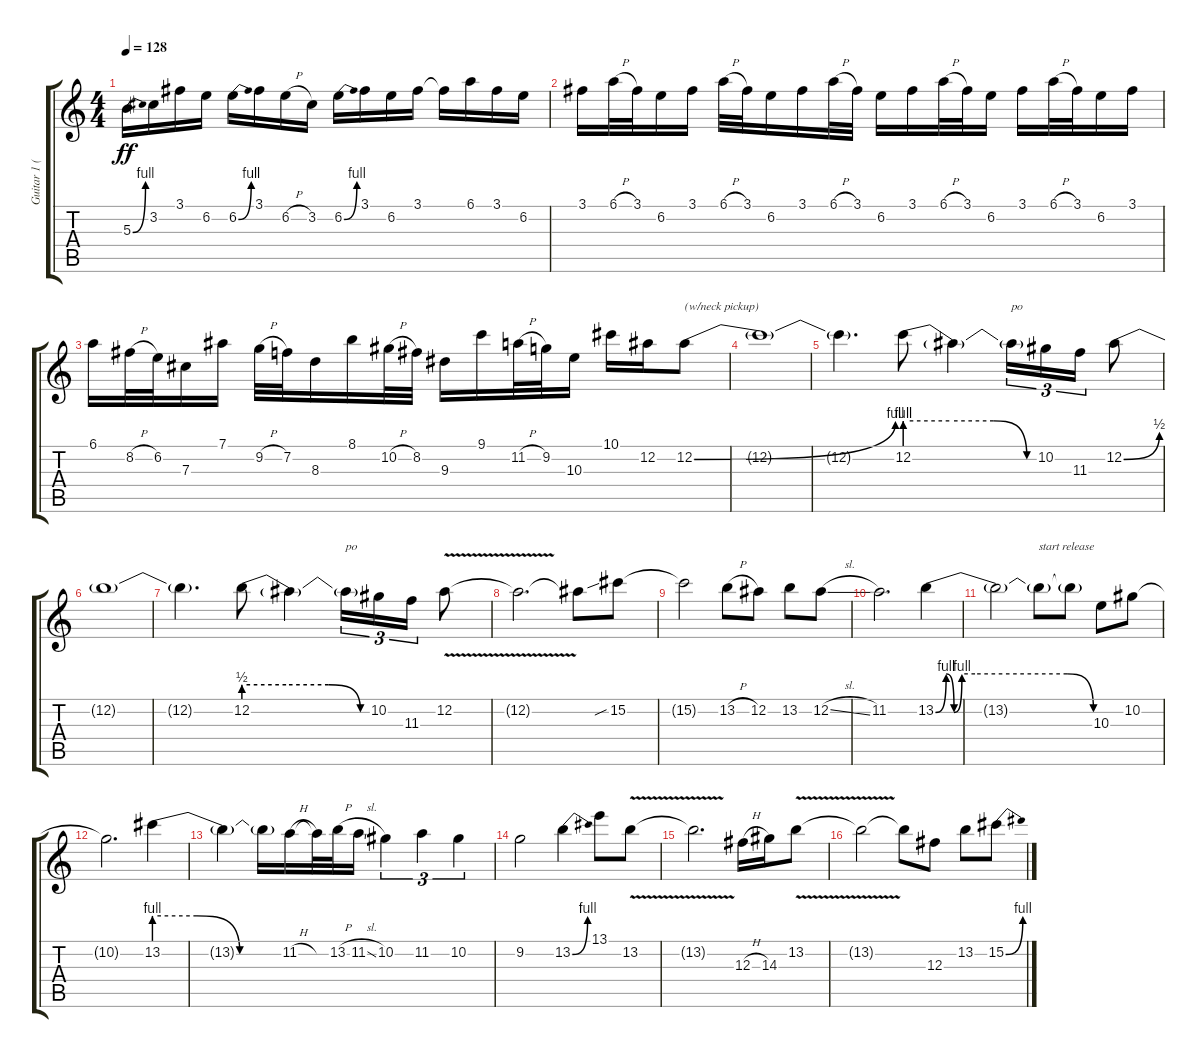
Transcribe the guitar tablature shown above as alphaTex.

\track ("Guitar 1 (Slash)" "Guitar 1 (") {instrument overdrivenguitar}
\staff {score tabs}
\tuning (Eb4 Bb3 Gb3 Db3 Ab2 Eb2) {hide}
\ts (4 4)
\tempo 128
\clef g2
\ks c
5.3{be (bend 0 0 60 4)}.16{dy ff} 3.2.16 3.1.16 6.2.16 6.2{be (bend 0 0 60 4)}.16 3.1.16 6.2{h}.16 3.2.16 6.2{be (bend 0 0 60 4)}.16 3.1.16 6.2.16 3.1.16 3.1{t}.16 6.1.16 3.1.16 6.2.16 |
3.1.16 6.1{h}.32 3.1.32 6.2.16 3.1.16 6.1{h}.32 3.1.32 6.2.16 3.1.16 6.1{h}.32 3.1.32 6.2.16 3.1.16 6.1{h}.32 3.1.32 6.2.16 3.1.16 6.1{h}.32 3.1.32 6.2.16 3.1.16 |
6.1.16 8.2{h}.32 6.2.32 7.3.16 7.1.16 9.2{h}.32 7.2.32 8.3.16 8.1.16 10.2{h}.32 8.2.32 9.3.16 9.1.16 11.2{h}.32 9.2.32 10.3.16 10.1.16 12.2.16 12.2{be (bend 0 0 60 4)}.8{txt "(w/neck pickup)"} |
12.2{t}.1 |
12.2{t}.4{d} 12.2{be (custom 0 4 20 4 40 4 55 0 60 0)}.8 12.2{t}.4 12.2{t}.16{tu (3 2) txt "po"} 10.2.16{tu (3 2)} 11.3.16{tu (3 2)} 12.2{be (bend 0 0 60 2)}.8 |
12.2{t}.1 |
12.2{t}.4{d} 12.2{be (custom 0 2 20 2 40 2 55 0 60 0)}.8 12.2{t}.4 12.2{t}.16{tu (3 2) txt "po"} 10.2.16{tu (3 2)} 11.3.16{tu (3 2)} 12.2{v}.8 |
12.2{t}.2{d} 12.2{t}.8 15.2{sib}.8 |
15.2{t}.2 13.2{h}.8 12.2.8 13.2.8 12.2{sl}.8 |
11.2.2{d} 13.2{be (custom 0 0 4 4 7 0 10 4 15 4 50 4 60 0)}.4 |
13.2{t}.2 13.2{t}.8{txt "start release"} 13.2{t}.8 10.3.8 10.2.8 |
10.2{t}.2{d} 13.2{be (custom 0 4 20 4 40 0 60 0)}.4 |
13.2{t}.4 13.2{t}.16 11.2{h}.16 11.2{t}.32 13.2{h}.32 11.2{sl}.16 10.2.4{tu (3 2)} 11.2.4{tu (3 2)} 10.2.4{tu (3 2)} |
9.2.2 13.2{be (bend 0 0 60 4)}.4 13.1.8 13.2{v}.8 |
13.2{t}.2{d} 12.3{h}.16 14.3.16 13.2{v}.8 |
13.2{t}.2 13.2{t}.8 12.3.8 13.2.8 15.2{be (bend 0 0 60 4)}.8
